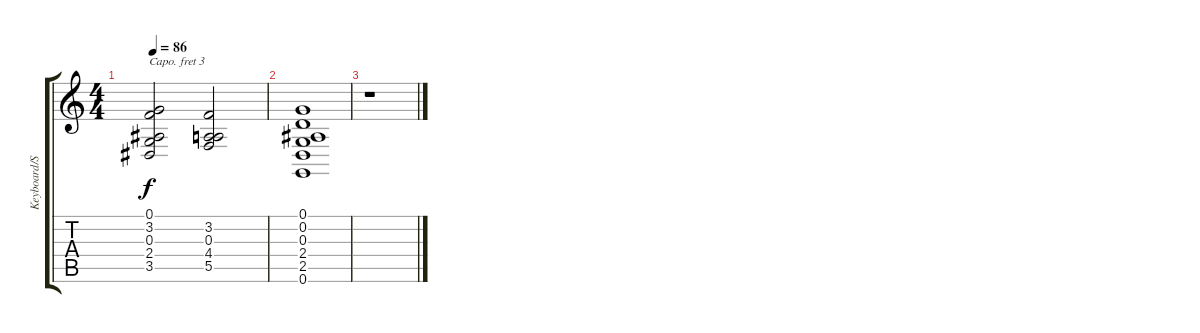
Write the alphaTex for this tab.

\track ("Keyboard/Synth" "Keyboard/S") {instrument drawbarorgan}
\staff {score tabs}
\capo 3
\tuning (E4 B3 G3 D3 A2 E2) {hide}
\ts (4 4)
\tempo 86
\clef g2
\ks c
(0.1 3.2 0.3 2.4 3.5).2{dy f} (3.2 0.3 4.4 5.5).2 |
(0.1 0.2 0.3 2.4 2.5 0.6).1 |
r.1
